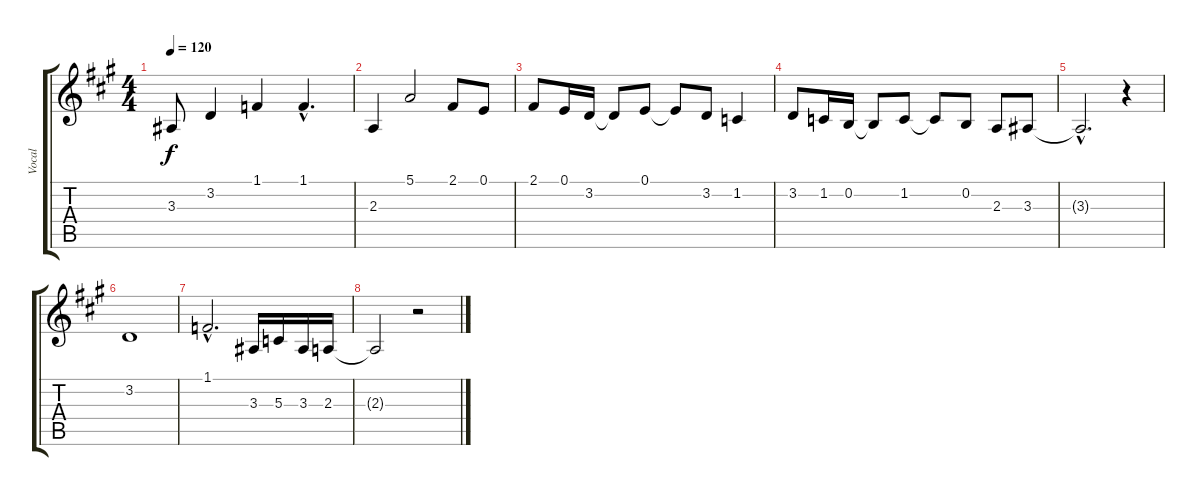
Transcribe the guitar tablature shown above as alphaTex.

\track ("Vocal" "Vocal") {instrument synthvoice}
\staff {score tabs}
\tuning (E4 B3 G3 D3 A2 E2) {hide}
\ts (4 4)
\tempo 120
\clef g2
\ks a
3.3{t}.8{dy f} 3.2.4 1.1.4 1.1{hac}.4{d} |
2.3.4 5.1.2 2.1.8 0.1.8 |
2.1.8 0.1.16 3.2.16 3.2{t}.8 0.1.8 0.1{t}.8 3.2.8 1.2.4 |
3.2.8 1.2.16 0.2.16 0.2{t}.8 1.2.8 1.2{t}.8 0.2.8 2.3.8 3.3.8 |
3.3{hac t}.2{d} r.4 |
3.2.1 |
1.1{hac}.2{d} 3.3.16 5.3.16 3.3.16 2.3.16 |
2.3{t}.2 r.2
